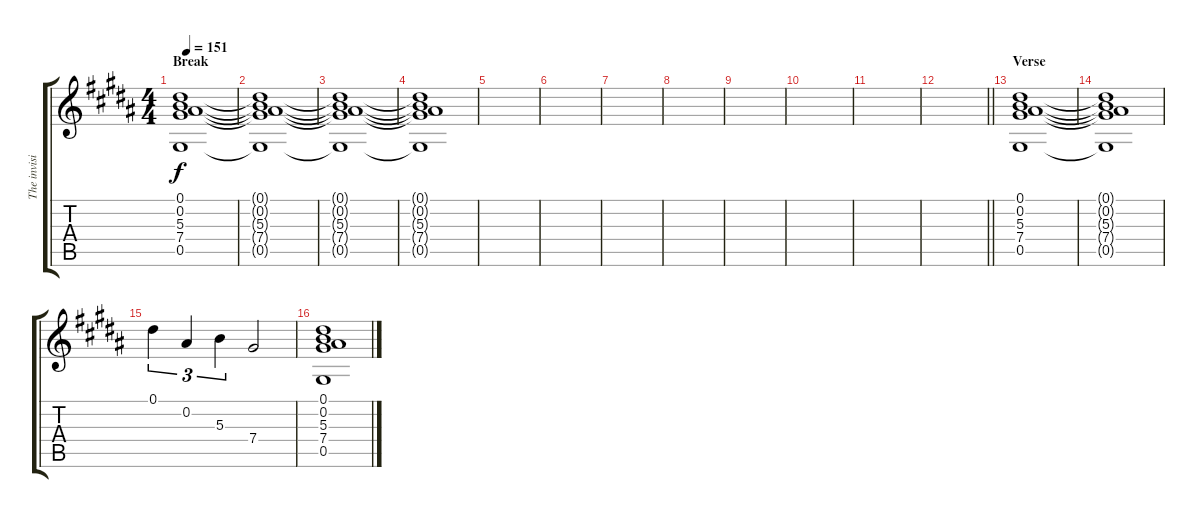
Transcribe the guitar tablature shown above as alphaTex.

\track ("The invisible guitar" "The invisi") {instrument overdrivenguitar}
\staff {score tabs}
\tuning (Eb4 Bb3 Gb3 Db3 Ab2 Eb2) {hide}
\ts (4 4)
\section ("" "Break")
\tempo 151
\clef g2
\ks b
(0.1 0.2 5.3 7.4 0.5).1{dy f} |
(0.1{t} 0.2{t} 5.3{t} 7.4{t} 0.5{t}).1 |
(0.1{t} 0.2{t} 5.3{t} 7.4{t} 0.5{t}).1 |
(0.1{t} 0.2{t} 5.3{t} 7.4{t} 0.5{t}).1 |
|
|
|
|
|
|
|
\barLineRight lightlight
|
\section ("" "Verse")
(0.1 0.2 5.3 7.4 0.5).1 |
(0.1{t} 0.2{t} 5.3{t} 7.4{t} 0.5{t}).1 |
0.1.4{tu (3 2)} 0.2.4{tu (3 2)} 5.3.4{tu (3 2)} 7.4.2 |
(0.1 0.2 5.3 7.4 0.5).1
